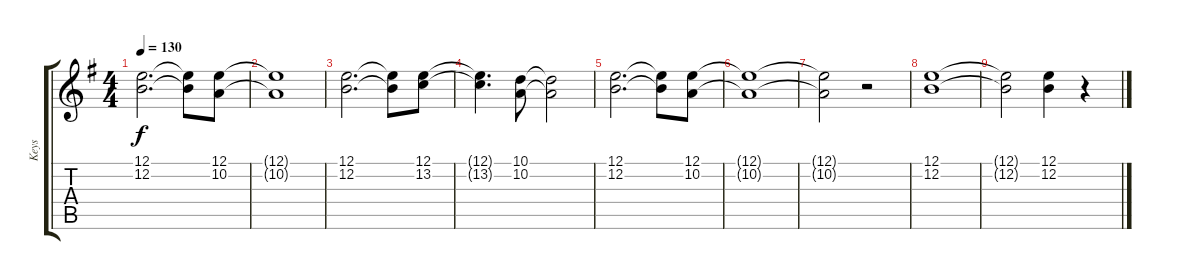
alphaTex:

\track ("Keys" "Keys") {instrument drawbarorgan}
\staff {score tabs}
\tuning (E4 B3 G3 D3 A2 E2) {hide}
\ts (4 4)
\tempo 130
\clef g2
\ks g
(12.1 12.2).2{d dy f} (12.1{t} 12.2{t}).8 (12.1 10.2).8 |
(12.1{t} 10.2{t}).1 |
(12.1 12.2).2{d} (12.1{t} 12.2{t}).8 (12.1 13.2).8 |
(12.1{t} 13.2{t}).4{d} (10.1 10.2).8 (10.1{t} 10.2{t}).2 |
(12.1 12.2).2{d} (12.1{t} 12.2{t}).8 (12.1 10.2).8 |
(12.1{t} 10.2{t}).1 |
(12.1{t} 10.2{t}).2 r.2 |
(12.1 12.2).1 |
(12.1{t} 12.2{t}).2 (12.1 12.2).4 r.4
